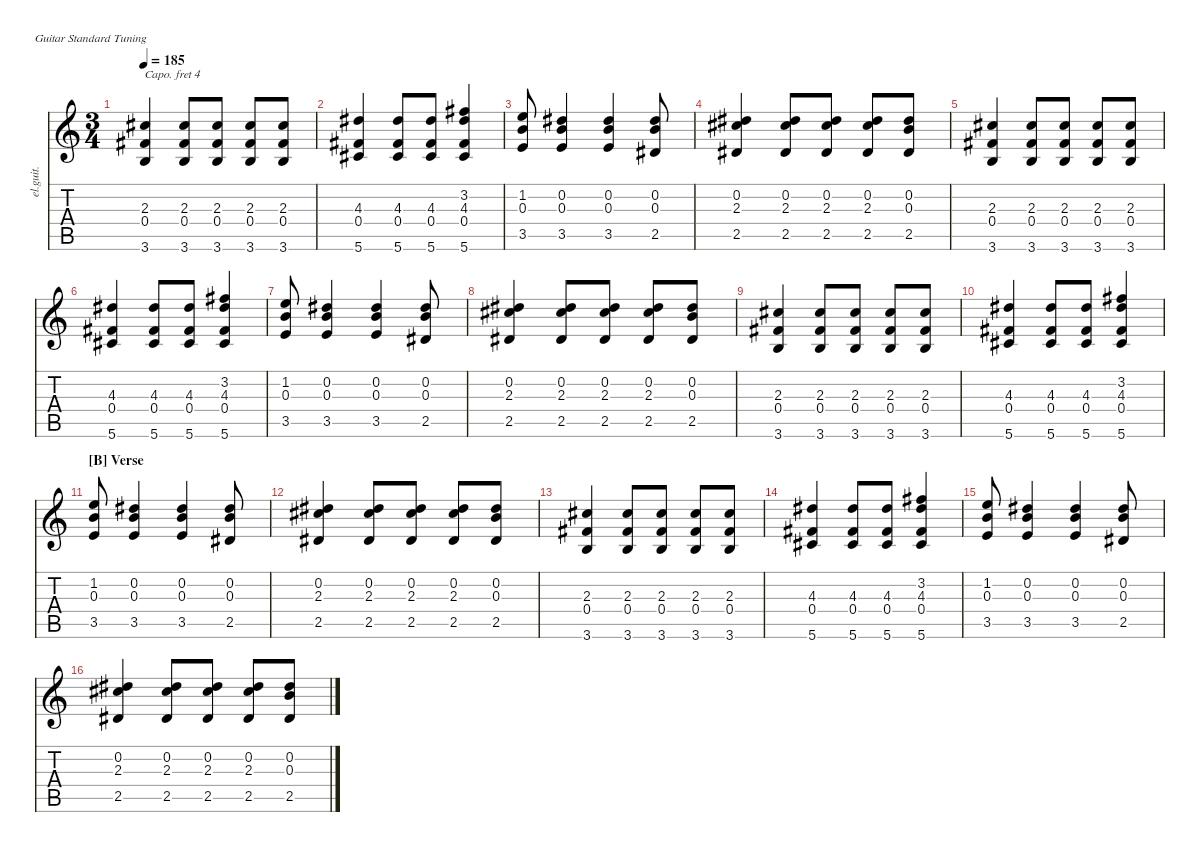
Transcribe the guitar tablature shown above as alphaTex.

\defaultSystemsLayout 4
\hideDynamics
\bracketExtendMode nobrackets
\otherSystemsTrackNameOrientation horizontal
\track ("Clean Guitar" "el.guit.") {instrument electricguitarclean}
\staff {score tabs}
\capo 4
\tuning (E4 B3 G3 D3 A2 E2)
\ts (3 4)
\tempo 185
\clef g2
\ks aminor
(2.3{acc #} 3.6 0.4{acc #}).4{dy mf beam Up} (2.3{acc #} 3.6 0.4{acc #}).8{beam Up} (2.3{acc #} 3.6 0.4{acc #}).8{beam Up} (2.3{acc #} 3.6 0.4{acc #}).8{beam Up} (2.3{acc #} 3.6 0.4{acc #}).8{beam Up} |
(4.3{acc #} 5.6{acc #} 0.4{acc #}).4{beam Up} (4.3{acc #} 5.6{acc #} 0.4{acc #}).8{beam Up} (4.3{acc #} 5.6{acc #} 0.4{acc #}).8{beam Up} (3.2{acc #} 4.3{acc #} 5.6{acc #} 0.4{acc #}).4{beam Up} |
(3.5 1.2 0.3).8{beam Up} (0.2{acc #} 3.5 0.3).4{beam Up} (0.2{acc #} 3.5 0.3).4{beam Up} (0.3 2.5{acc #} 0.2{acc #}).8{beam Up} |
(2.3{acc #} 2.5{acc #} 0.2{acc #}).4{beam Up} (2.3{acc #} 2.5{acc #} 0.2{acc #}).8{beam Up} (2.3{acc #} 2.5{acc #} 0.2{acc #}).8{beam Up} (2.3{acc #} 2.5{acc #} 0.2{acc #}).8{beam Up} (0.3 2.5{acc #} 0.2{acc #}).8{beam Up} |
(2.3{acc #} 3.6 0.4{acc #}).4{beam Up} (2.3{acc #} 3.6 0.4{acc #}).8{beam Up} (2.3{acc #} 3.6 0.4{acc #}).8{beam Up} (2.3{acc #} 3.6 0.4{acc #}).8{beam Up} (2.3{acc #} 3.6 0.4{acc #}).8{beam Up} |
(4.3{acc #} 5.6{acc #} 0.4{acc #}).4{beam Up} (4.3{acc #} 5.6{acc #} 0.4{acc #}).8{beam Up} (4.3{acc #} 5.6{acc #} 0.4{acc #}).8{beam Up} (3.2{acc #} 4.3{acc #} 5.6{acc #} 0.4{acc #}).4{beam Up} |
(3.5 1.2 0.3).8{beam Up} (0.2{acc #} 3.5 0.3).4{beam Up} (0.2{acc #} 3.5 0.3).4{beam Up} (0.3 2.5{acc #} 0.2{acc #}).8{beam Up} |
(2.3{acc #} 2.5{acc #} 0.2{acc #}).4{beam Up} (2.3{acc #} 2.5{acc #} 0.2{acc #}).8{beam Up} (2.3{acc #} 2.5{acc #} 0.2{acc #}).8{beam Up} (2.3{acc #} 2.5{acc #} 0.2{acc #}).8{beam Up} (0.3 2.5{acc #} 0.2{acc #}).8{beam Up} |
(2.3{acc #} 3.6 0.4{acc #}).4{beam Up} (2.3{acc #} 3.6 0.4{acc #}).8{beam Up} (2.3{acc #} 3.6 0.4{acc #}).8{beam Up} (2.3{acc #} 3.6 0.4{acc #}).8{beam Up} (2.3{acc #} 3.6 0.4{acc #}).8{beam Up} |
(4.3{acc #} 5.6{acc #} 0.4{acc #}).4{beam Up} (4.3{acc #} 5.6{acc #} 0.4{acc #}).8{beam Up} (4.3{acc #} 5.6{acc #} 0.4{acc #}).8{beam Up} (3.2{acc #} 4.3{acc #} 5.6{acc #} 0.4{acc #}).4{beam Up} |
\section ("B" "Verse")
(3.5 1.2 0.3).8{beam Up} (0.2{acc #} 3.5 0.3).4{beam Up} (0.2{acc #} 3.5 0.3).4{beam Up} (0.3 2.5{acc #} 0.2{acc #}).8{beam Up} |
(2.3{acc #} 2.5{acc #} 0.2{acc #}).4{beam Up} (2.3{acc #} 2.5{acc #} 0.2{acc #}).8{beam Up} (2.3{acc #} 2.5{acc #} 0.2{acc #}).8{beam Up} (2.3{acc #} 2.5{acc #} 0.2{acc #}).8{beam Up} (0.3 2.5{acc #} 0.2{acc #}).8{beam Up} |
(2.3{acc #} 3.6 0.4{acc #}).4{beam Up} (2.3{acc #} 3.6 0.4{acc #}).8{beam Up} (2.3{acc #} 3.6 0.4{acc #}).8{beam Up} (2.3{acc #} 3.6 0.4{acc #}).8{beam Up} (2.3{acc #} 3.6 0.4{acc #}).8{beam Up} |
(4.3{acc #} 5.6{acc #} 0.4{acc #}).4{beam Up} (4.3{acc #} 5.6{acc #} 0.4{acc #}).8{beam Up} (4.3{acc #} 5.6{acc #} 0.4{acc #}).8{beam Up} (3.2{acc #} 4.3{acc #} 5.6{acc #} 0.4{acc #}).4{beam Up} |
(3.5 1.2 0.3).8{beam Up} (0.2{acc #} 3.5 0.3).4{beam Up} (0.2{acc #} 3.5 0.3).4{beam Up} (0.3 2.5{acc #} 0.2{acc #}).8{beam Up} |
(2.3{acc #} 2.5{acc #} 0.2{acc #}).4{beam Up} (2.3{acc #} 2.5{acc #} 0.2{acc #}).8{beam Up} (2.3{acc #} 2.5{acc #} 0.2{acc #}).8{beam Up} (2.3{acc #} 2.5{acc #} 0.2{acc #}).8{beam Up} (0.3 2.5{acc #} 0.2{acc #}).8{beam Up}
